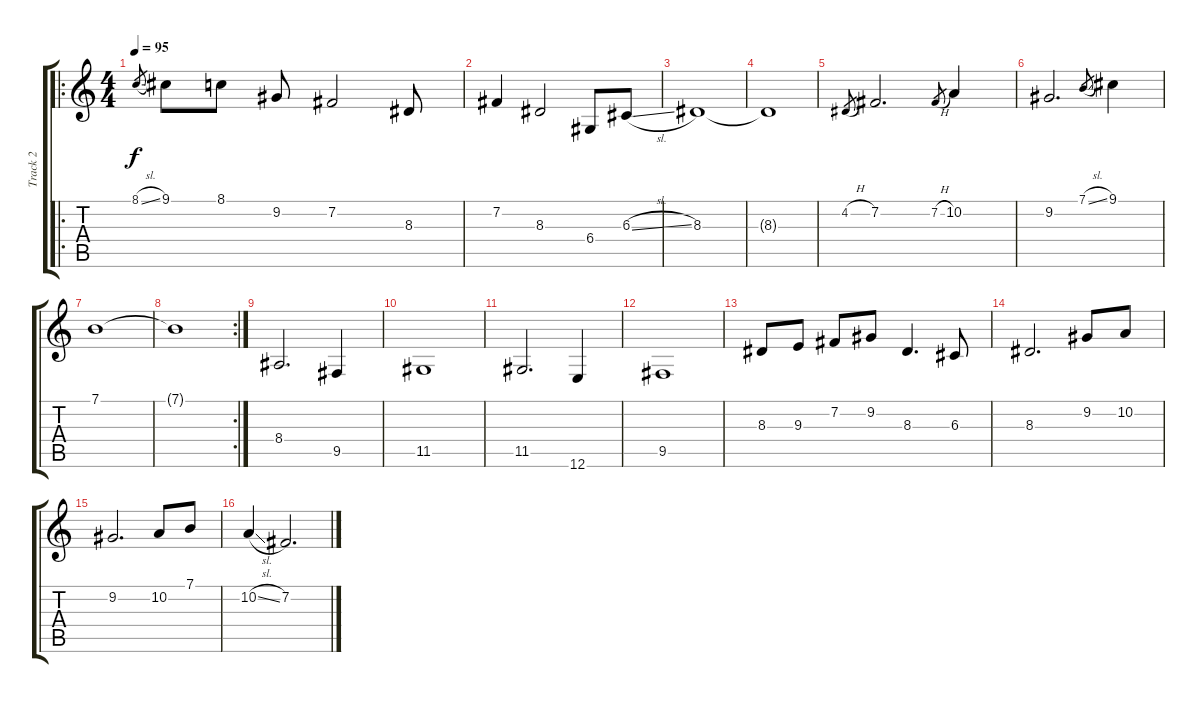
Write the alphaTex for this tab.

\track ("Track 2" "Track 2") {instrument sitar}
\staff {score tabs}
\tuning (E4 B3 G3 D3 A2 E2) {hide}
\ro
\ts (4 4)
\tempo 95
\clef g2
\ks c
8.1{sl}.8{gr dy f} 9.1.8 8.1.8 9.2.8 7.2.2 8.3.8 |
7.2.4 8.3.2 6.4.8 6.3{sl}.8 |
8.3.1 |
8.3{t}.1 |
4.2{h}.8{gr} 7.2.2{d} 7.2{h}.8{gr} 10.2.4 |
9.2.2{d} 7.1{sl}.8{gr} 9.1.4 |
7.1.1 |
\rc 2
7.1{t}.1 |
8.4.2{d} 9.5.4 |
11.5.1 |
11.5.2{d} 12.6.4 |
9.5.1 |
8.3.8 9.3.8 7.2.8 9.2.8 8.3.4{d} 6.3.8 |
8.3.2{d} 9.2.8 10.2.8 |
9.2.2{d} 10.2.8 7.1.8 |
10.2{sl}.4 7.2.2{d}
